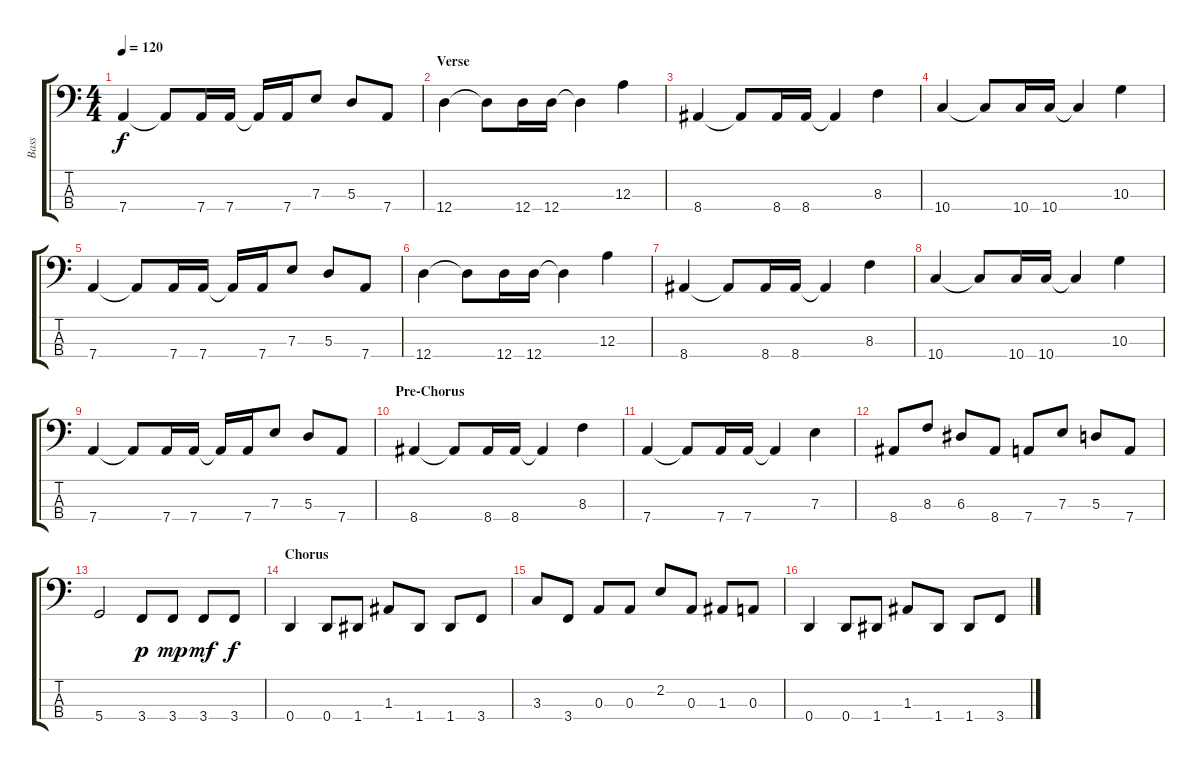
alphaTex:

\track ("Bass" "Bass") {instrument electricbassfinger}
\staff {score tabs}
\tuning (G2 D2 A1 D1) {hide}
\ts (4 4)
\tempo 120
\clef f4
\ks c
7.4.4{dy f} 7.4{t}.8 7.4.16 7.4.16 7.4{t}.16 7.4.16 7.3.8 5.3.8 7.4.8 |
\section ("" "Verse")
12.4.4 12.4{t}.8 12.4.16 12.4.16 12.4{t}.4 12.3.4 |
8.4.4 8.4{t}.8 8.4.16 8.4.16 8.4{t}.4 8.3.4 |
10.4.4 10.4{t}.8 10.4.16 10.4.16 10.4{t}.4 10.3.4 |
7.4.4 7.4{t}.8 7.4.16 7.4.16 7.4{t}.16 7.4.16 7.3.8 5.3.8 7.4.8 |
12.4.4 12.4{t}.8 12.4.16 12.4.16 12.4{t}.4 12.3.4 |
8.4.4 8.4{t}.8 8.4.16 8.4.16 8.4{t}.4 8.3.4 |
10.4.4 10.4{t}.8 10.4.16 10.4.16 10.4{t}.4 10.3.4 |
7.4.4 7.4{t}.8 7.4.16 7.4.16 7.4{t}.16 7.4.16 7.3.8 5.3.8 7.4.8 |
\section ("" "Pre-Chorus")
8.4.4 8.4{t}.8 8.4.16 8.4.16 8.4{t}.4 8.3.4 |
7.4.4 7.4{t}.8 7.4.16 7.4.16 7.4{t}.4 7.3.4 |
8.4.8 8.3.8 6.3.8 8.4.8 7.4.8 7.3.8 5.3.8 7.4.8 |
5.4.2 3.4.8{dy p} 3.4.8{dy mp} 3.4.8{dy mf} 3.4.8{dy f} |
\section ("" "Chorus")
0.4.4 0.4.8 1.4.8 1.3.8 1.4.8 1.4.8 3.4.8 |
3.3.8 3.4.8 0.3.8 0.3.8 2.2.8 0.3.8 1.3.8 0.3.8 |
0.4.4 0.4.8 1.4.8 1.3.8 1.4.8 1.4.8 3.4.8
